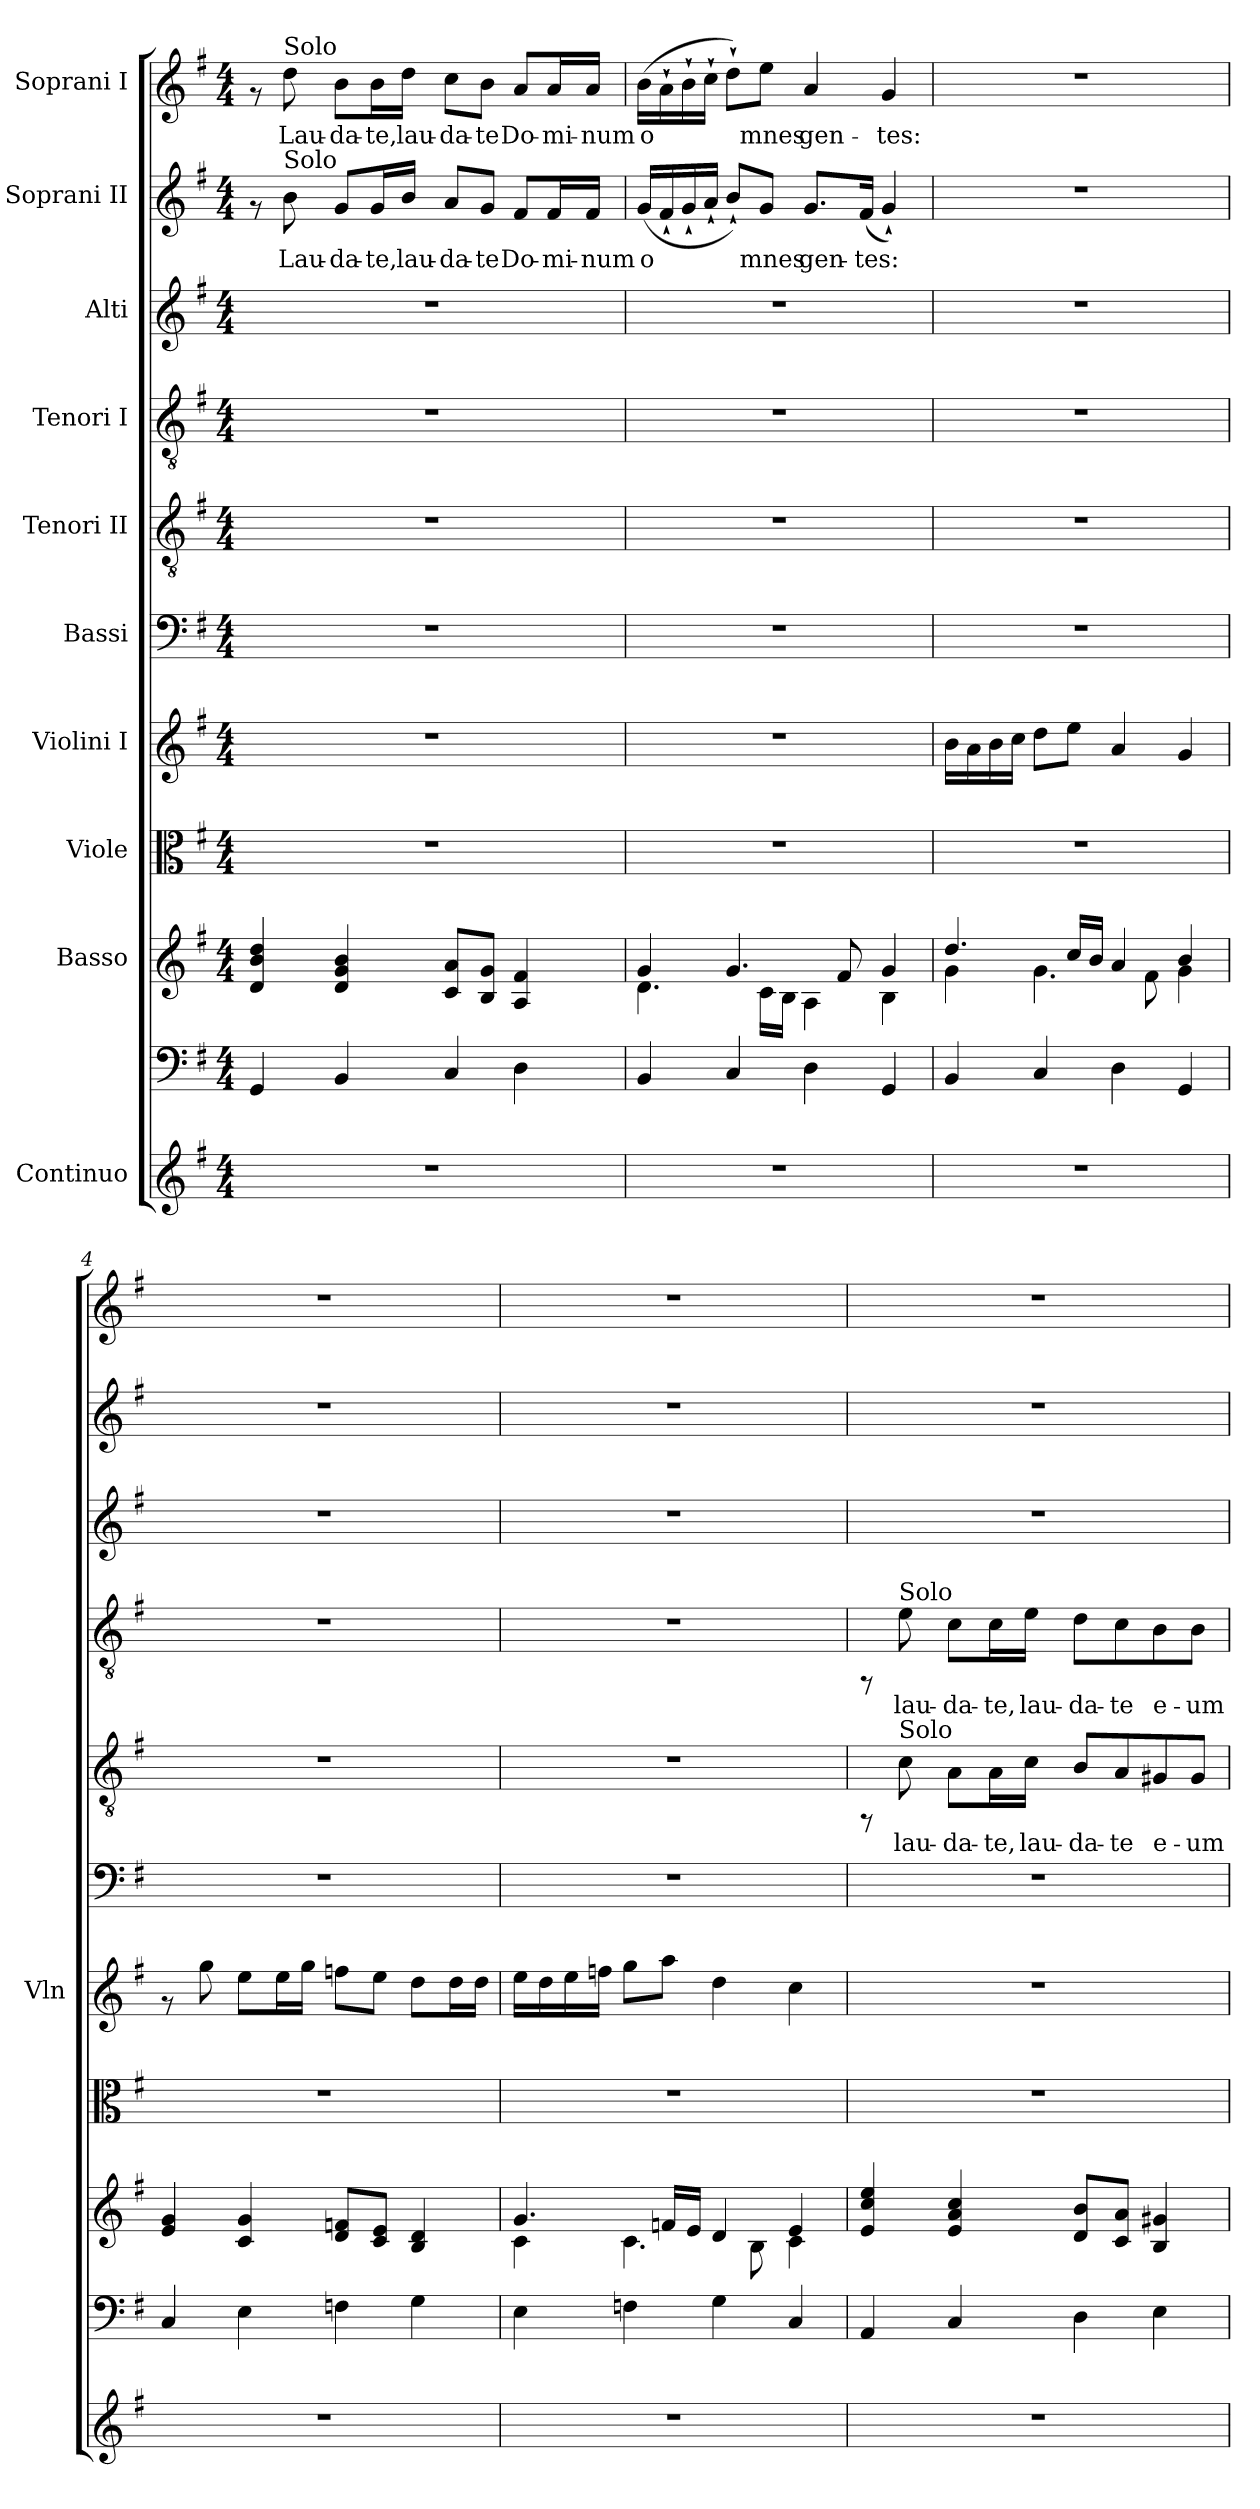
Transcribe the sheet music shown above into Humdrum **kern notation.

**kern	**kern	**kern	**kern	**kern	**kern	**kern	**text	**kern	**text	**kern	**kern	**text	**kern	**text
*part10	*part10	*part9	*part8	*part7	*part6	*part5	*part5	*part4	*part4	*part3	*part2	*part2	*part1	*part1
*staff11	*staff10	*staff9	*staff8	*staff7	*staff6	*staff5	*staff5	*staff4	*staff4	*staff3	*staff2	*staff2	*staff1	*staff1
*I"Continuo	*	*I"Basso	*I"Viole	*I"Violini I	*I"Bassi	*I"Tenori II	*	*I"Tenori I	*	*I"Alti	*I"Soprani II	*	*I"Soprani I	*
*	*	*	*	*I'Vln	*	*	*	*	*	*	*	*	*	*
!!LO:PB:g=z
*stria5	*stria5	*stria5	*stria5	*stria5	*stria5	*stria5	*	*stria5	*	*stria5	*stria5	*	*stria5	*
*clefG2	*clefF4	*clefG2	*clefC3	*clefG2	*clefF4	*clefGv2	*	*clefGv2	*	*clefG2	*clefG2	*	*clefG2	*
*k[f#]	*k[f#]	*k[f#]	*k[f#]	*k[f#]	*k[f#]	*k[f#]	*	*k[f#]	*	*k[f#]	*k[f#]	*	*k[f#]	*
*G:	*G:	*G:	*G:	*G:	*G:	*G:	*	*G:	*	*G:	*G:	*	*G:	*
*M4/4	*M4/4	*M4/4	*M4/4	*M4/4	*M4/4	*M4/4	*	*M4/4	*	*M4/4	*M4/4	*	*M4/4	*
*MM90	*MM90	*MM90	*MM90	*MM90	*MM90	*MM90	*	*MM90	*	*MM90	*MM90	*	*MM90	*
=1	=1	=1	=1	=1	=1	=1	=1	=1	=1	=1	=1	=1	=1	=1
1r	4GG/	4dd/ 4b/ 4d/	1r	1r	1r	1r	.	1r	.	1r	8rf	.	8rf	.
!	!	!	!	!	!	!	!	!	!	!	!	!	!LO:TX:a:t=Solo	!
!	!	!	!	!	!	!	!	!	!	!	!LO:TX:a:t=Solo	!	!	!
!	!	!	!	!	!	!	!	!	!	!	!	!LO:LY:b	!	!LO:LY:b
.	.	.	.	.	.	.	.	.	.	.	8b\	Lau-	8dd\	Lau-
!	!	!	!	!	!	!	!	!	!	!	!	!LO:LY:b	!	!LO:LY:b
.	4BB/	4b/ 4g/ 4d/	.	.	.	.	.	.	.	.	8g/L	-da-	8b\L	-da-
!	!	!	!	!	!	!	!	!	!	!	!	!LO:LY:b	!	!LO:LY:b
.	.	.	.	.	.	.	.	.	.	.	16g/	-te,	16b\	-te,
!	!	!	!	!	!	!	!	!	!	!	!	!LO:LY:b	!	!LO:LY:b
.	.	.	.	.	.	.	.	.	.	.	16b/J	lau-	16dd\J	lau-
!	!	!	!	!	!	!	!	!	!	!	!	!LO:LY:b	!	!LO:LY:b
.	4C/	8a/ 8c/L	.	.	.	.	.	.	.	.	8a/L	-da-	8cc\L	-da-
!	!	!	!	!	!	!	!	!	!	!	!	!LO:LY:b	!	!LO:LY:b
.	.	8g/ 8B/J	.	.	.	.	.	.	.	.	8g/J	-te	8b\J	-te
!	!	!	!	!	!	!	!	!	!	!	!	!LO:LY:b	!	!LO:LY:b
.	4D\	4f#/ 4A/	.	.	.	.	.	.	.	.	8f#/L	Do-	8a/L	Do-
!	!	!	!	!	!	!	!	!	!	!	!	!LO:LY:b	!	!LO:LY:b
.	.	.	.	.	.	.	.	.	.	.	16f#/	-mi-	16a/	-mi-
!	!	!	!	!	!	!	!	!	!	!	!	!LO:LY:b	!	!LO:LY:b
.	.	.	.	.	.	.	.	.	.	.	16f#/J	-num	16a/J	-num
=2	=2	=2	=2	=2	=2	=2	=2	=2	=2	=2	=2	=2	=2	=2
*	*	*^	*	*	*	*	*	*	*	*	*	*	*	*
!	!	!	!	!	!	!	!	!	!	!	!	!	!LO:LY:b	!	!LO:LY:b
1r	4BB/	4g/	4.d\	1r	1r	1r	1r	.	1r	.	1r	(>16g/L	o-	(>16b\L	o-
!	!	!	!	!	!	!	!	!	!	!	!	!	!LO:LY:b	!	!LO:LY:b
.	.	.	.	.	.	.	.	.	.	.	.	16f#`</	-	16a`>\	-
!	!	!	!	!	!	!	!	!	!	!	!	!	!LO:LY:b	!	!LO:LY:b
.	.	.	.	.	.	.	.	.	.	.	.	16g`</	.	16b`>\	.
!	!	!	!	!	!	!	!	!	!	!	!	!	!LO:LY:b	!	!LO:LY:b
.	.	.	.	.	.	.	.	.	.	.	.	16a`</J	.	16cc`>\J	.
!	!	!	!	!	!	!	!	!	!	!	!	!	!LO:LY:b	!	!LO:LY:b
.	4C/	4.g/	.	.	.	.	.	.	.	.	.	8b`</L)	.	8dd`>\L)	.
!	!	!	!	!	!	!	!	!	!	!	!	!	!LO:LY:b	!	!LO:LY:b
.	.	.	16c\L	.	.	.	.	.	.	.	.	8g/J	mnes	8ee\J	mnes
.	.	.	16B\J	.	.	.	.	.	.	.	.	.	.	.	.
!	!	!	!	!	!	!	!	!	!	!	!	!	!LO:LY:b	!	!LO:LY:b
.	4D\	.	4A\	.	.	.	.	.	.	.	.	8.g/L	gen-	4a/	gen-
.	.	8f#/	.	.	.	.	.	.	.	.	.	.	.	.	.
!	!	!	!	!	!	!	!	!	!	!	!	!	!LO:LY:b	!	!
.	.	.	.	.	.	.	.	.	.	.	.	(>16f#/J	-tes:	.	.
!	!	!	!	!	!	!	!	!	!	!	!	!	!LO:LY:b	!	!LO:LY:b
.	4GG/	4g/	4B\	.	.	.	.	.	.	.	.	4g`</)	.	4g/	-tes:
=3	=3	=3	=3	=3	=3	=3	=3	=3	=3	=3	=3	=3	=3	=3	=3
1r	4BB/	4.dd/	4g\	1r	16b\L	1r	1r	.	1r	.	1r	1r	.	1r	.
.	.	.	.	.	16a\	.	.	.	.	.	.	.	.	.	.
.	.	.	.	.	16b\	.	.	.	.	.	.	.	.	.	.
.	.	.	.	.	16cc\J	.	.	.	.	.	.	.	.	.	.
.	4C/	.	4.g\	.	8dd\L	.	.	.	.	.	.	.	.	.	.
.	.	16cc/L	.	.	8ee\J	.	.	.	.	.	.	.	.	.	.
.	.	16b/J	.	.	.	.	.	.	.	.	.	.	.	.	.
.	4D\	4a/	.	.	4a/	.	.	.	.	.	.	.	.	.	.
.	.	.	8f#\	.	.	.	.	.	.	.	.	.	.	.	.
.	4GG/	4b/	4g\	.	4g/	.	.	.	.	.	.	.	.	.	.
*	*	*v	*v	*	*	*	*	*	*	*	*	*	*	*	*
!!LO:LB:g=z
=4	=4	=4	=4	=4	=4	=4	=4	=4	=4	=4	=4	=4	=4	=4
1r	4C/	4g/ 4e/	1r	8rf	1r	1r	.	1r	.	1r	1r	.	1r	.
.	.	.	.	8gg\	.	.	.	.	.	.	.	.	.	.
.	4E\	4g/ 4c/	.	8ee\L	.	.	.	.	.	.	.	.	.	.
.	.	.	.	16ee\	.	.	.	.	.	.	.	.	.	.
.	.	.	.	16gg\J	.	.	.	.	.	.	.	.	.	.
.	4Fn\	8fn/ 8d/L	.	8ffn\L	.	.	.	.	.	.	.	.	.	.
.	.	8e/ 8c/J	.	8ee\J	.	.	.	.	.	.	.	.	.	.
.	4G\	4d/ 4B/	.	8dd\L	.	.	.	.	.	.	.	.	.	.
.	.	.	.	16dd\	.	.	.	.	.	.	.	.	.	.
.	.	.	.	16dd\J	.	.	.	.	.	.	.	.	.	.
=5	=5	=5	=5	=5	=5	=5	=5	=5	=5	=5	=5	=5	=5	=5
*	*	*^	*	*	*	*	*	*	*	*	*	*	*	*
1r	4E\	4.g/	4c\	1r	16ee\L	1r	1r	.	1r	.	1r	1r	.	1r	.
.	.	.	.	.	16dd\	.	.	.	.	.	.	.	.	.	.
.	.	.	.	.	16ee\	.	.	.	.	.	.	.	.	.	.
.	.	.	.	.	16ffn\J	.	.	.	.	.	.	.	.	.	.
.	4Fn\	.	4.c\	.	8gg\L	.	.	.	.	.	.	.	.	.	.
.	.	16fn/L	.	.	8aa\J	.	.	.	.	.	.	.	.	.	.
.	.	16e/J	.	.	.	.	.	.	.	.	.	.	.	.	.
.	4G\	4d/	.	.	4dd\	.	.	.	.	.	.	.	.	.	.
.	.	.	8B\	.	.	.	.	.	.	.	.	.	.	.	.
.	4C/	4e/	4c\	.	4cc\	.	.	.	.	.	.	.	.	.	.
*	*	*v	*v	*	*	*	*	*	*	*	*	*	*	*	*
=6	=6	=6	=6	=6	=6	=6	=6	=6	=6	=6	=6	=6	=6	=6
1r	4AA/	4ee/ 4cc/ 4e/	1r	1r	1r	8rFF	.	8rFF	.	1r	1r	.	1r	.
!	!	!	!	!	!	!	!	!LO:TX:a:t=Solo	!	!	!	!	!	!
!	!	!	!	!	!	!LO:TX:a:t=Solo	!	!	!	!	!	!	!	!
!	!	!	!	!	!	!	!LO:LY:b	!	!LO:LY:b	!	!	!	!	!
.	.	.	.	.	.	8c\	lau-	8e\	lau-	.	.	.	.	.
!	!	!	!	!	!	!	!LO:LY:b	!	!LO:LY:b	!	!	!	!	!
.	4C/	4cc/ 4a/ 4e/	.	.	.	8A\L	-da-	8c\L	-da-	.	.	.	.	.
!	!	!	!	!	!	!	!LO:LY:b	!	!LO:LY:b	!	!	!	!	!
.	.	.	.	.	.	16A\	-te,	16c\	-te,	.	.	.	.	.
!	!	!	!	!	!	!	!LO:LY:b	!	!LO:LY:b	!	!	!	!	!
.	.	.	.	.	.	16c\J	lau-	16e\J	lau-	.	.	.	.	.
!	!	!	!	!	!	!	!LO:LY:b	!	!LO:LY:b	!	!	!	!	!
.	4D\	8b/ 8d/L	.	.	.	8B/L	-da-	8d\L	-da-	.	.	.	.	.
!	!	!	!	!	!	!	!LO:LY:b	!	!LO:LY:b	!	!	!	!	!
.	.	8a/ 8c/J	.	.	.	8A/	-te	8c\	-te	.	.	.	.	.
!	!	!	!	!	!	!	!LO:LY:b	!	!LO:LY:b	!	!	!	!	!
.	4E\	4g#X/ 4B/	.	.	.	8G#X/	e-	8B\	e-	.	.	.	.	.
!	!	!	!	!	!	!	!LO:LY:b	!	!LO:LY:b	!	!	!	!	!
.	.	.	.	.	.	8G#/J	-um	8B\J	-um	.	.	.	.	.
=	=	=	=	=	=	=	=	=	=	=	=	=	=	=
*-	*-	*-	*-	*-	*-	*-	*-	*-	*-	*-	*-	*-	*-	*-
